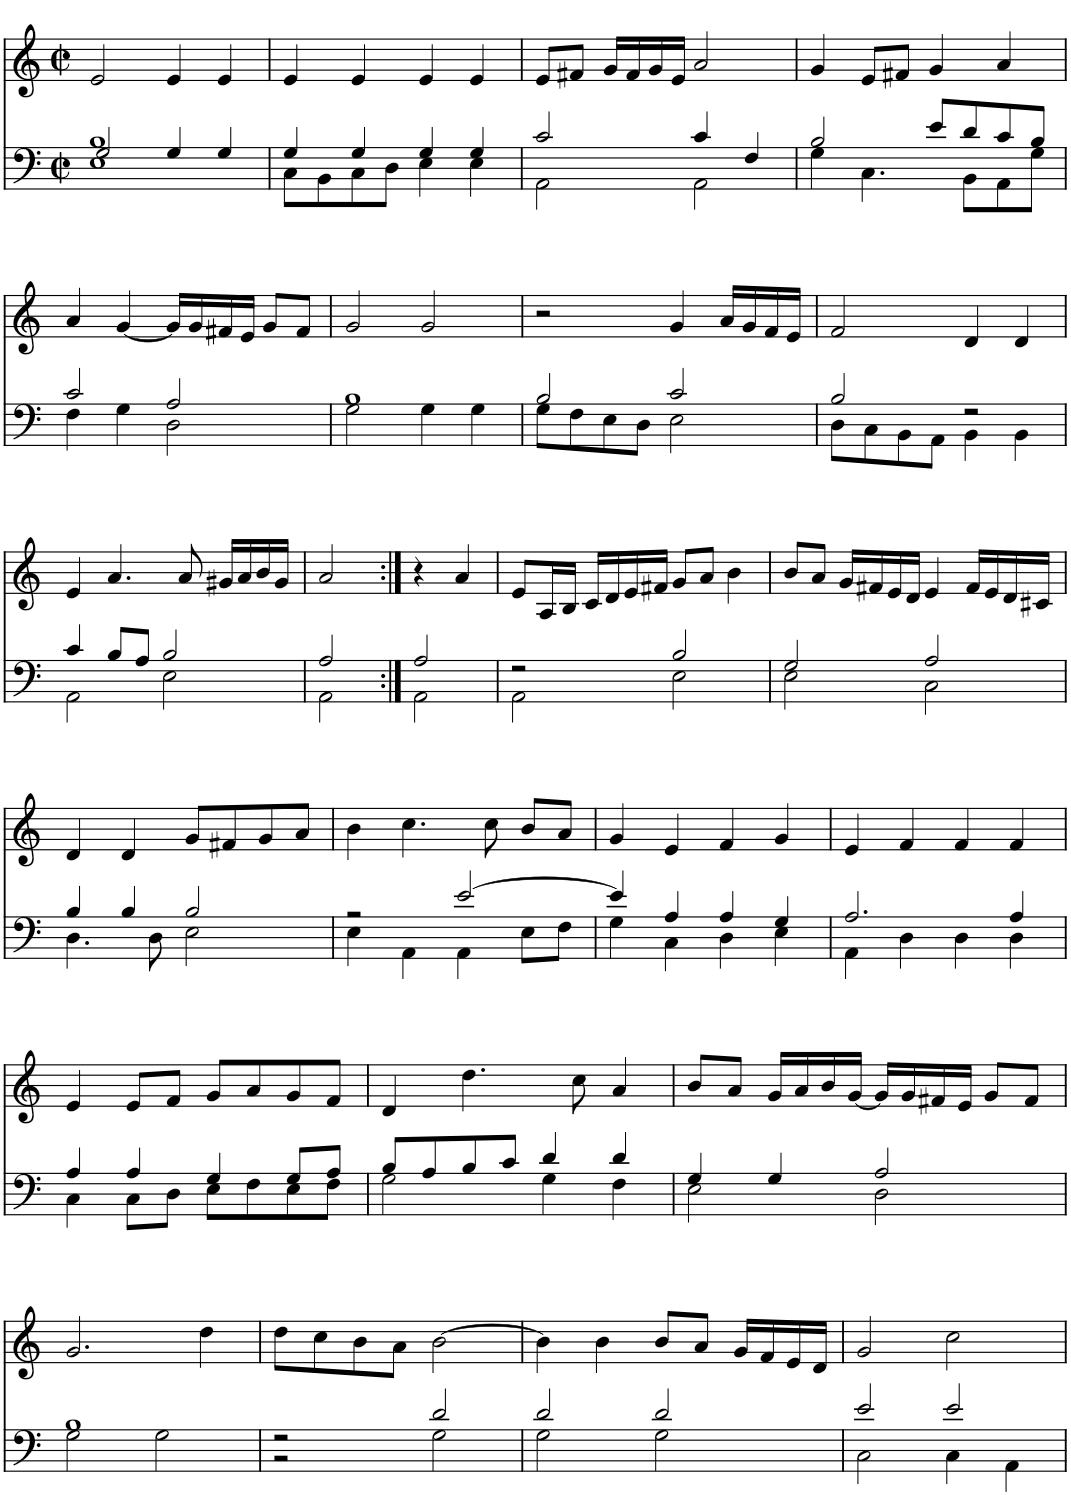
**kern	**kern
*part1	*part1
*staff2	*staff1
*I"Laute	*
*clefF4	*clefG2
*k[]	*k[]
*M2/2	*M2/2
*met(c|)	*met(c|)
=1	=1
*^	*
2G/	1E 1B	2e/
4G/	.	4e/
4G/	.	4e/
=2	=2	=2
4G/	8C\L	4e/
.	8BB\	.
4G/	8C\	4e/
.	8D\J	.
4G/	4E\	4e/
4G/	4E\	4e/
=3	=3	=3
2c/	2AA\	8e/L
.	.	8f#X/J
.	.	16g/LL
.	.	16f#/
.	.	16g/
.	.	16e/JJ
4c/	2AA\	2a/
4F/	.	.
=4	=4	=4
2B/	4G\	4g/
.	4.C\	8e/L
.	.	8f#X/J
8e/L	.	4g/
8d/	8BB\L	.
8c/	8AA\	4a/
8B/J	8G\J	.
!!LO:LB:g=z
=5	=5	=5
2c/	4F\	4a/
.	4G\	[4g/
2A/	2D\	16g/LL]
.	.	16g/
.	.	16f#X/
.	.	16e/JJ
.	.	8g/L
.	.	8f#/J
=6	=6	=6
1B	2G\	2g/
.	4G\	2g/
.	4G\	.
=7	=7	=7
2B/	8G\L	2r
.	8F\	.
.	8E\	.
.	8D\J	.
2c/	2E\	4g/
.	.	16a/LL
.	.	16g/
.	.	16f/
.	.	16e/JJ
=8	=8	=8
2B/	8D\L	2f/
.	8C\	.
.	8BB\	.
.	8AA\J	.
2r	4BB\	4d/
.	4BB\	4d/
!!LO:LB:g=z
=9	=9	=9
4c/	2AA\	4e/
8B/L	.	4.a/
8A/J	.	.
2B/	2E\	.
.	.	8a/
.	.	16g#X/LL
.	.	16a/
.	.	16b/
.	.	16g#/JJ
==10	==10	==10
2A/	2AA\	2a/
2A/	2AA\	4r
.	.	4a/
=11	=11	=11
2r	2AA\	8e/L
.	.	16A/L
.	.	16B/JJ
.	.	16c/LL
.	.	16d/
.	.	16e/
.	.	16f#X/JJ
2B/	2E\	8g/L
.	.	8a/J
.	.	4b\
=12	=12	=12
2G/	2E\	8b/L
.	.	8a/J
.	.	16g/LL
.	.	16f#X/
.	.	16e/
.	.	16d/JJ
2A/	2C\	4e/
.	.	16f#/LL
.	.	16e/
.	.	16d/
.	.	16c#X/JJ
!!LO:LB:g=z
=13	=13	=13
4B/	4.D\	4d/
4B/	.	4d/
.	8D\	.
2B/	2E\	8g/L
.	.	8f#X/
.	.	8g/
.	.	8a/J
=14	=14	=14
2r	4E\	4b\
.	4AA\	4.cc\
[2e/	4AA\	.
.	.	8cc\
.	8E\L	8b/L
.	8F\J	8a/J
=15	=15	=15
4e/]	4G\	4g/
4A/	4C\	4e/
4A/	4D\	4f/
4G/	4E\	4g/
=16	=16	=16
2.A/	4AA\	4e/
.	4D\	4f/
.	4D\	4f/
4A/	4D\	4f/
!!LO:LB:g=z
=17	=17	=17
4A/	4C\	4e/
4A/	8C\L	8e/L
.	8D\J	8f/J
4G/	8E\L	8g/L
.	8F\	8a/
8G/L	8E\	8g/
8A/J	8F\J	8f/J
=18	=18	=18
8B/L	2G\	4d/
8A/	.	.
8B/	.	4.dd\
8c/J	.	.
4d/	4G\	.
.	.	8cc\
4d/	4F\	4a/
=19	=19	=19
4G/	2E\	8b/L
.	.	8a/J
4G/	.	16g/LL
.	.	16a/
.	.	16b/
.	.	[16g/JJ
2A/	2D\	16g/LL]
.	.	16g/
.	.	16f#X/
.	.	16e/JJ
.	.	8g/L
.	.	8f#/J
!!LO:LB:g=z
=20	=20	=20
1B	2G\	2.g/
.	2G\	.
.	.	4dd\
=21	=21	=21
2r	2r	8dd\L
.	.	8cc\
.	.	8b\
.	.	8a\J
2d/	2G\	[2b\
=22	=22	=22
2d/	2G\	4b\]
.	.	4b\
2d/	2G\	8b/L
.	.	8a/J
.	.	16g/LL
.	.	16f/
.	.	16e/
.	.	16d/JJ
=23	=23	=23
2e/	2C\	2g/
2e/	4C\	2cc\
.	4AA\	.
*v	*v	*
=	=
*-	*-
